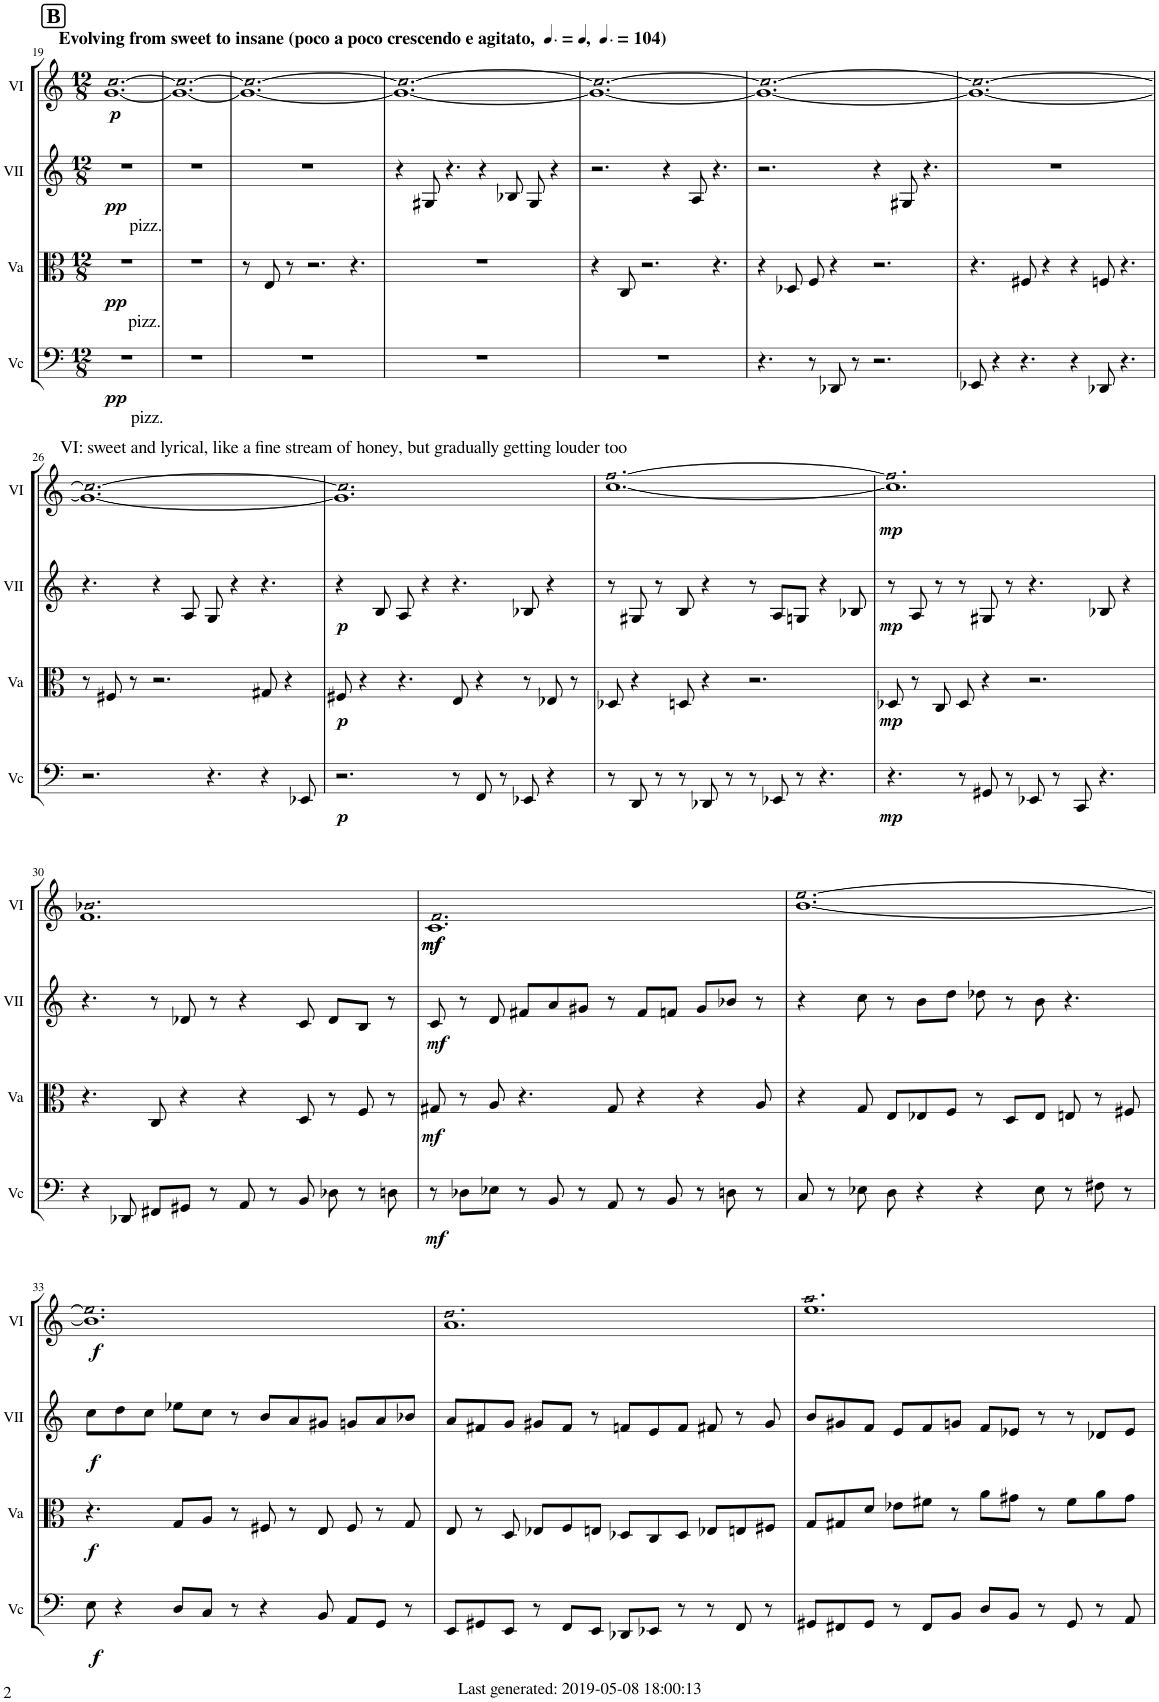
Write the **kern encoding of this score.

**kern	**dynam	**kern	**dynam	**kern	**dynam	**kern	**dynam
*part4	*part4	*part3	*part3	*part2	*part2	*part1	*part1
*staff4	*staff4	*staff3	*staff3	*staff2	*staff2	*staff1	*staff1
*I"Vc	*	*I"Va	*	*I"VII	*	*I"VI	*
*I'Vc	*	*I'Va	*	*I'VII	*	*I'VI	*
!!LO:PB:g=z
*clefF4	*	*clefC3	*	*clefG2	*	*clefG2	*
*k[]	*	*k[]	*	*k[]	*	*k[]	*
*M12/8	*	*M12/8	*	*M12/8	*	*M12/8	*
!!LO:REH:place=s1:a:B:cj:fs=14.284:t=B
=19	=19	=19	=19	=19	=19	=19	=19
!	!	!	!	!	!	!LO:TX:a:B:t=Evolving from sweet to insane (poco a poco crescendo e agitato,	!
!	!	!	!	!	!	!LO:TX:a:t=[quarter]	!
!	!	!	!	!	!	!LO:TX:a:t== 104)	!
!	!	!	!	!LO:TX:b:t=pizz.	!	!	!
!	!	!LO:TX:b:t=pizz.	!	!	!	!	!
!LO:TX:b:t=pizz.	!	!	!	!	!	!	!
!	!LO:DY:b	!	!LO:DY:b	!	!LO:DY:b	!LO:N:n=2:head=open	!LO:DY:b
1.r	pp	1.r	pp	1.r	pp	[1.g [1.cc	p
=20	=20	=20	=20	=20	=20	=20	=20
!	!	!	!	!	!	!LO:N:n=2:head=open	!
1.r	.	1.r	.	1.r	.	1.g_ 1.cc_	.
=21	=21	=21	=21	=21	=21	=21	=21
!	!	!	!	!	!	!LO:N:n=2:head=open	!
1.r	.	8r	.	1.r	.	1.g_ 1.cc_	.
.	.	8E/	.	.	.	.	.
.	.	8r	.	.	.	.	.
.	.	2.r	.	.	.	.	.
.	.	4.r	.	.	.	.	.
=22	=22	=22	=22	=22	=22	=22	=22
!	!	!	!	!	!	!LO:N:n=2:head=open	!
1.r	.	1.r	.	4r	.	1.g_ 1.cc_	.
.	.	.	.	8G#X/	.	.	.
.	.	.	.	4.r	.	.	.
.	.	.	.	4r	.	.	.
.	.	.	.	8B-X/	.	.	.
.	.	.	.	8G#/	.	.	.
.	.	.	.	4r	.	.	.
=23	=23	=23	=23	=23	=23	=23	=23
!	!	!	!	!	!	!LO:N:n=2:head=open	!
1.r	.	4r	.	2.r	.	1.g_ 1.cc_	.
.	.	8C/	.	.	.	.	.
.	.	2.r	.	.	.	.	.
.	.	.	.	4r	.	.	.
.	.	.	.	8A/	.	.	.
.	.	4.r	.	4.r	.	.	.
=24	=24	=24	=24	=24	=24	=24	=24
!	!	!	!	!	!	!LO:N:n=2:head=open	!
4.r	.	4r	.	2.r	.	1.g_ 1.cc_	.
.	.	8D-X/	.	.	.	.	.
8r	.	8F/	.	.	.	.	.
8DD-X/	.	4r	.	.	.	.	.
8r	.	.	.	.	.	.	.
2.r	.	2.r	.	4r	.	.	.
.	.	.	.	8G#X/	.	.	.
.	.	.	.	4.r	.	.	.
=25	=25	=25	=25	=25	=25	=25	=25
!	!	!	!	!	!	!LO:N:n=2:head=open	!
8EE-X/	.	4.r	.	1.r	.	1.g_ 1.cc_	.
4r	.	.	.	.	.	.	.
4.r	.	8F#X/	.	.	.	.	.
.	.	4r	.	.	.	.	.
4r	.	4r	.	.	.	.	.
8DD-X/	.	8Fn/	.	.	.	.	.
4.r	.	4.r	.	.	.	.	.
!!LO:LB:g=z
=26	=26	=26	=26	=26	=26	=26	=26
!	!	!	!	!	!	!LO:N:n=2:head=open	!
2.r	.	8r	.	4.r	.	1.g_ 1.cc_	.
.	.	8F#X/	.	.	.	.	.
.	.	8r	.	.	.	.	.
.	.	2.r	.	4r	.	.	.
.	.	.	.	8A/	.	.	.
4.r	.	.	.	8G/	.	.	.
.	.	.	.	4r	.	.	.
4r	.	8G#X/	.	4.r	.	.	.
.	.	4r	.	.	.	.	.
8EE-X/	.	.	.	.	.	.	.
=27	=27	=27	=27	=27	=27	=27	=27
!	!LO:DY:b	!	!LO:DY:b	!	!LO:DY:b	!LO:N:n=2:head=open	!
2.r	p	8F#X/	p	4r	p	1.g] 1.cc]	.
.	.	4r	.	.	.	.	.
.	.	.	.	8B/	.	.	.
.	.	4.r	.	8A/	.	.	.
.	.	.	.	4r	.	.	.
8r	.	8E/	.	4.r	.	.	.
8FF/	.	4r	.	.	.	.	.
8r	.	.	.	.	.	.	.
8EE-X/	.	8r	.	8B-X/	.	.	.
4r	.	8E-X/	.	4r	.	.	.
.	.	8r	.	.	.	.	.
=28	=28	=28	=28	=28	=28	=28	=28
!	!	!	!	!	!	!LO:TX:a:t=VI&colon; sweet and lyrical, like a fine stream of honey, but gradually getting louder too	!
!	!	!	!	!	!	!LO:N:n=2:head=open	!
8r	.	8D-X/	.	8r	.	[1.cc [1.ff	.
8DD/	.	4r	.	8G#X/	.	.	.
8r	.	.	.	8r	.	.	.
8r	.	8Dn/	.	8B/	.	.	.
8DD-X/	.	4r	.	4r	.	.	.
8r	.	.	.	.	.	.	.
8r	.	2.r	.	8r	.	.	.
8EE-X/	.	.	.	8A/L	.	.	.
8r	.	.	.	8Gn/J	.	.	.
4.r	.	.	.	4r	.	.	.
.	.	.	.	8B-X/	.	.	.
=29	=29	=29	=29	=29	=29	=29	=29
!	!LO:DY:b	!	!LO:DY:b	!	!LO:DY:b	!LO:N:n=2:head=open	!LO:DY:b
4.r	mp	8D-X/	mp	8r	mp	1.cc] 1.ff]	mp
.	.	8r	.	8A/	.	.	.
.	.	8C/	.	8r	.	.	.
8r	.	8D-/	.	8r	.	.	.
8GG#X/	.	4r	.	8G#X/	.	.	.
8r	.	.	.	8r	.	.	.
8EE-X/	.	2.r	.	4.r	.	.	.
8r	.	.	.	.	.	.	.
8CC/	.	.	.	.	.	.	.
4.r	.	.	.	8B-X/	.	.	.
.	.	.	.	4r	.	.	.
!!LO:LB:g=z
=30	=30	=30	=30	=30	=30	=30	=30
!	!	!	!	!	!	!LO:N:n=2:head=open	!
4r	.	4.r	.	4.r	.	1.f 1.b-X	.
8DD-X/	.	.	.	.	.	.	.
8FF#X/L	.	8C/	.	8r	.	.	.
8GG#X/J	.	4r	.	8d-X/	.	.	.
8r	.	.	.	8r	.	.	.
8AA/	.	4r	.	4r	.	.	.
8r	.	.	.	.	.	.	.
8BB/	.	8D/	.	8c/	.	.	.
8D-X\	.	8r	.	8d-/L	.	.	.
8r	.	8F/	.	8B/J	.	.	.
8Dn\	.	8r	.	8r	.	.	.
=31	=31	=31	=31	=31	=31	=31	=31
!	!LO:DY:b	!	!LO:DY:b	!	!LO:DY:b	!LO:N:n=2:head=open	!LO:DY:b
!	!	!	!	!	!	!	!LO:DY:n=1:b
8r	mf	8G#X/	mf	8c/	mf	1.c 1.f	mf mf
8D-X\L	.	8r	.	8r	.	.	.
8E-X\J	.	8A/	.	8d/	.	.	.
8r	.	4.r	.	8f#X/L	.	.	.
8BB/	.	.	.	8a/	.	.	.
8r	.	.	.	8g#X/J	.	.	.
8AA/	.	8G#/	.	8r	.	.	.
8r	.	4r	.	8f#/L	.	.	.
8BB/	.	.	.	8fn/J	.	.	.
8r	.	4r	.	8g#/L	.	.	.
8Dn\	.	.	.	8b-X/J	.	.	.
8r	.	8A/	.	8r	.	.	.
=32	=32	=32	=32	=32	=32	=32	=32
!	!	!	!	!	!	!LO:N:n=2:head=open	!
8C/	.	4r	.	4r	.	[1.b [1.ee	.
8r	.	.	.	.	.	.	.
8E-X\	.	8G/	.	8cc\	.	.	.
8D\	.	8E/L	.	8r	.	.	.
4r	.	8E-X/	.	8b\L	.	.	.
.	.	8F/J	.	8dd\J	.	.	.
4r	.	8r	.	8dd-X\	.	.	.
.	.	8D/L	.	8r	.	.	.
8E-\	.	8E-/J	.	8b\	.	.	.
8r	.	8En/	.	4.r	.	.	.
8F#X\	.	8r	.	.	.	.	.
8r	.	8F#X/	.	.	.	.	.
!!LO:LB:g=z
=33	=33	=33	=33	=33	=33	=33	=33
!	!LO:DY:b	!	!LO:DY:b	!	!LO:DY:b	!LO:N:n=2:head=open	!LO:DY:b
8E\	f	4.r	f	8cc\L	f	1.b] 1.ee]	f
4r	.	.	.	8dd\	.	.	.
.	.	.	.	8cc\J	.	.	.
8D/L	.	8G/L	.	8ee-X\L	.	.	.
8C/J	.	8A/J	.	8cc\J	.	.	.
8r	.	8r	.	8r	.	.	.
4r	.	8F#X/	.	8b/L	.	.	.
.	.	8r	.	8a/	.	.	.
8BB/	.	8E/	.	8g#X/J	.	.	.
8AA/L	.	8F#/	.	8gn/L	.	.	.
8GG/J	.	8r	.	8a/	.	.	.
8r	.	8G/	.	8b-X/J	.	.	.
=34	=34	=34	=34	=34	=34	=34	=34
!	!	!	!	!	!	!LO:N:n=2:head=open	!
8EE/L	.	8E/	.	8a/L	.	1.a 1.dd	.
8GG#X/	.	8r	.	8f#X/	.	.	.
8EE/J	.	8D/	.	8g/J	.	.	.
8r	.	8E-X/L	.	8g#X/L	.	.	.
8FF/L	.	8F/	.	8f#/J	.	.	.
8EE/J	.	8En/J	.	8r	.	.	.
8DD-X/L	.	8D-X/L	.	8fn/L	.	.	.
8EE-X/J	.	8C/	.	8e/	.	.	.
8r	.	8D-/J	.	8f/J	.	.	.
8r	.	8E-X/L	.	8f#X/	.	.	.
8FF/	.	8En/	.	8r	.	.	.
8r	.	8F#X/J	.	8g#/	.	.	.
=35	=35	=35	=35	=35	=35	=35	=35
!	!	!	!	!	!	!LO:N:n=2:head=open	!
8GG#X/L	.	8G/L	.	8b/L	.	1.ee 1.aa	.
8FF#X/	.	8G#X/	.	8g#X/	.	.	.
8GG#/J	.	8d/J	.	8f/J	.	.	.
8r	.	8e-X\L	.	8e/L	.	.	.
8FF#/L	.	8f#X\J	.	8f/	.	.	.
8BB/J	.	8r	.	8gn/J	.	.	.
8D/L	.	8a\L	.	8f/L	.	.	.
8BB/J	.	8g#X\J	.	8e-X/J	.	.	.
8r	.	8r	.	8r	.	.	.
8GG#/	.	8f#\L	.	8r	.	.	.
8r	.	8a\	.	8d-X/L	.	.	.
8AA/	.	8g#\J	.	8e-/J	.	.	.
=	=	=	=	=	=	=	=
*-	*-	*-	*-	*-	*-	*-	*-
